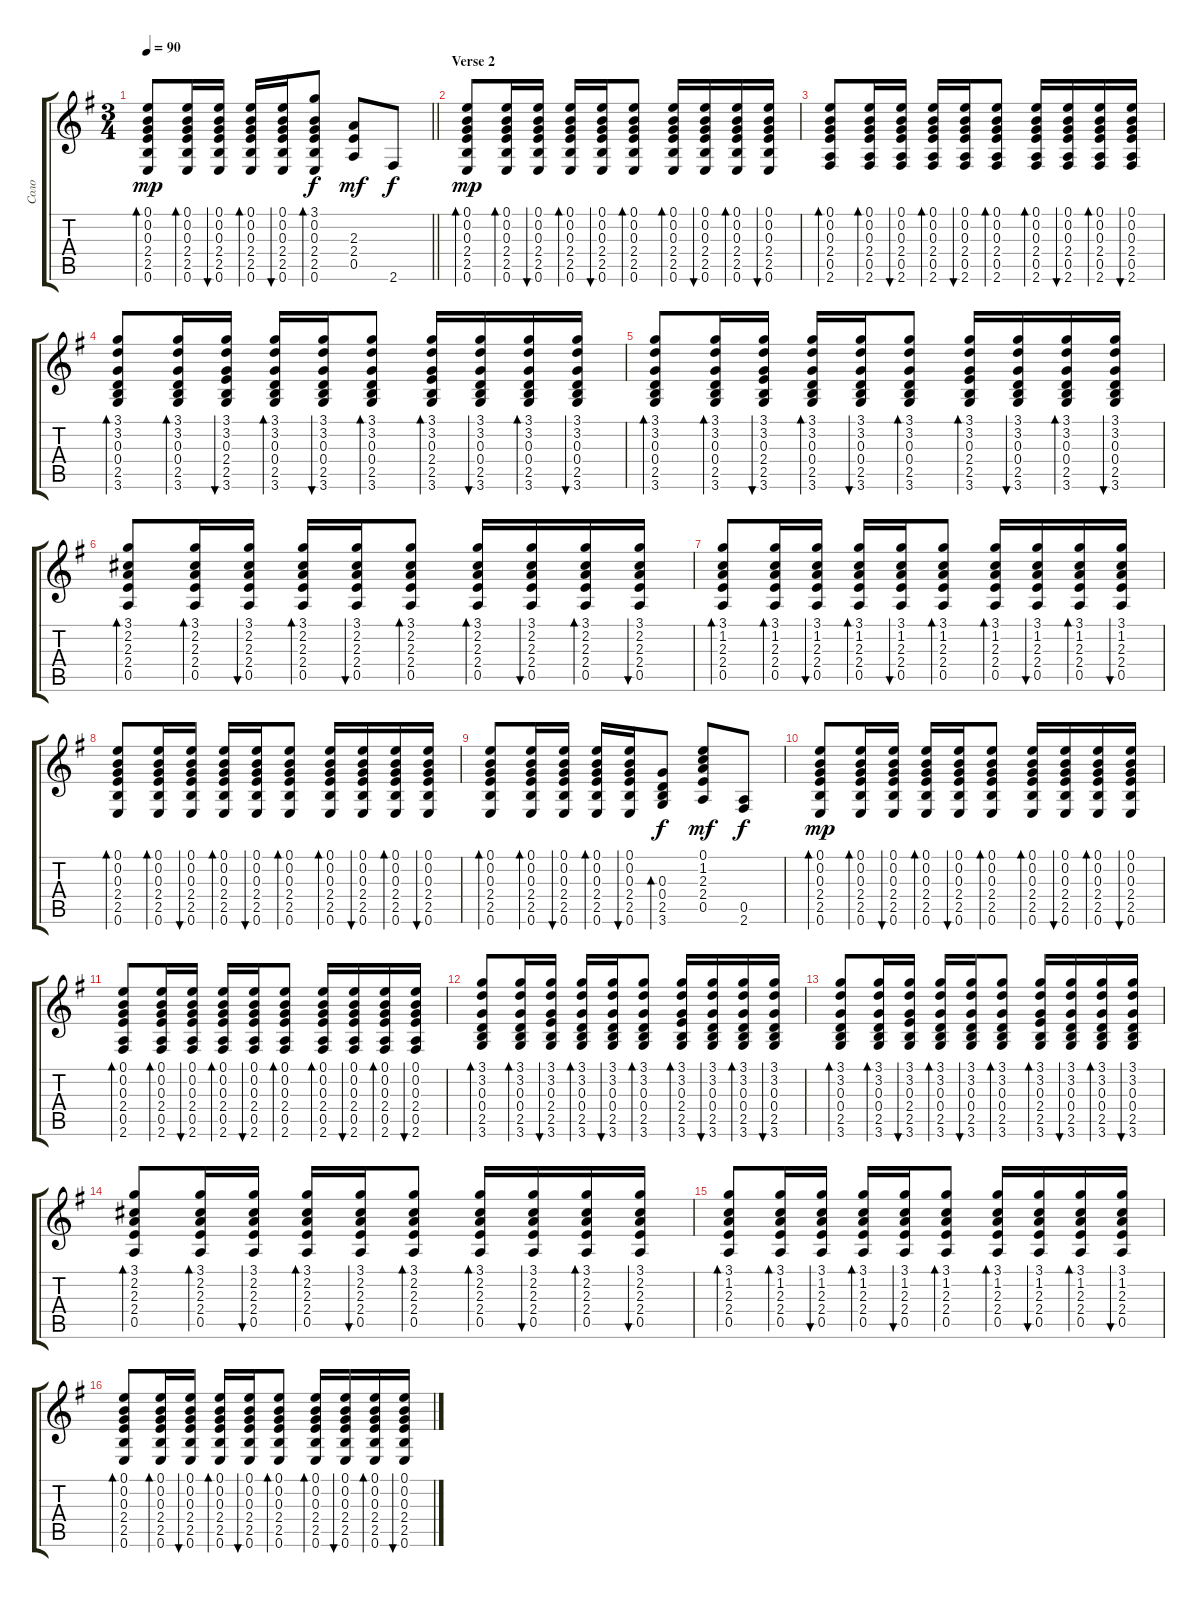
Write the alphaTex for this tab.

\track ("Соло" "Соло") {instrument acousticguitarsteel}
\staff {score tabs}
\tuning (E4 B3 G3 D3 A2 E2) {hide}
\ts (3 4)
\tempo 90
\clef g2
\barLineRight lightlight
\ks eminor
(0.1 0.2 0.3 2.4 2.5 0.6).8{bd 30 dy mp} (0.1 0.2 0.3 2.4 2.5 0.6).16{bd 30} (0.1 0.2 0.3 2.4 2.5 0.6).16{bu 30} (0.1 0.2 0.3 2.4 2.5 0.6).16{bd 30} (0.1 0.2 0.3 2.4 2.5 0.6).16{bu 30} (3.1 0.2 0.3 2.4 2.5 0.6).8{bd 30 dy f} (2.3 2.4 0.5).8{dy mf} 2.6.8{dy f} |
\section ("" "Verse 2")
(0.1 0.2 0.3 2.4 2.5 0.6).8{bd 30 dy mp} (0.1 0.2 0.3 2.4 2.5 0.6).16{bd 30} (0.1 0.2 0.3 2.4 2.5 0.6).16{bu 30} (0.1 0.2 0.3 2.4 2.5 0.6).16{bd 30} (0.1 0.2 0.3 2.4 2.5 0.6).16{bu 30} (0.1 0.2 0.3 2.4 2.5 0.6).8{bd 30} (0.1 0.2 0.3 2.4 2.5 0.6).16{bd 30} (0.1 0.2 0.3 2.4 2.5 0.6).16{bu 30} (0.1 0.2 0.3 2.4 2.5 0.6).16{bd 30} (0.1 0.2 0.3 2.4 2.5 0.6).16{bu 30} |
(0.1 0.2 0.3 2.4 0.5 2.6).8{bd 30} (0.1 0.2 0.3 2.4 0.5 2.6).16{bd 30} (0.1 0.2 0.3 2.4 0.5 2.6).16{bu 30} (0.1 0.2 0.3 2.4 0.5 2.6).16{bd 30} (0.1 0.2 0.3 2.4 0.5 2.6).16{bu 30} (0.1 0.2 0.3 2.4 0.5 2.6).8{bd 30} (0.1 0.2 0.3 2.4 0.5 2.6).16{bd 30} (0.1 0.2 0.3 2.4 0.5 2.6).16{bu 30} (0.1 0.2 0.3 2.4 0.5 2.6).16{bd 30} (0.1 0.2 0.3 2.4 0.5 2.6).16{bu 30} |
(3.1 3.2 0.3 0.4 2.5 3.6).8{bd 30} (3.1 3.2 0.3 0.4 2.5 3.6).16{bd 30} (3.1 3.2 0.3 2.4 2.5 3.6).16{bu 30} (3.1 3.2 0.3 0.4 2.5 3.6).16{bd 30} (3.1 3.2 0.3 0.4 2.5 3.6).16{bu 30} (3.1 3.2 0.3 0.4 2.5 3.6).8{bd 30} (3.1 3.2 0.3 2.4 2.5 3.6).16{bd 30} (3.1 3.2 0.3 0.4 2.5 3.6).16{bu 30} (3.1 3.2 0.3 0.4 2.5 3.6).16{bd 30} (3.1 3.2 0.3 0.4 2.5 3.6).16{bu 30} |
(3.1 3.2 0.3 0.4 2.5 3.6).8{bd 30} (3.1 3.2 0.3 0.4 2.5 3.6).16{bd 30} (3.1 3.2 0.3 2.4 2.5 3.6).16{bu 30} (3.1 3.2 0.3 0.4 2.5 3.6).16{bd 30} (3.1 3.2 0.3 0.4 2.5 3.6).16{bu 30} (3.1 3.2 0.3 0.4 2.5 3.6).8{bd 30} (3.1 3.2 0.3 2.4 2.5 3.6).16{bd 30} (3.1 3.2 0.3 0.4 2.5 3.6).16{bu 30} (3.1 3.2 0.3 0.4 2.5 3.6).16{bd 30} (3.1 3.2 0.3 0.4 2.5 3.6).16{bu 30} |
(3.1 2.2 2.3 2.4 0.5).8{bd 30} (3.1 2.2 2.3 2.4 0.5).16{bd 30} (3.1 2.2 2.3 2.4 0.5).16{bu 30} (3.1 2.2 2.3 2.4 0.5).16{bd 30} (3.1 2.2 2.3 2.4 0.5).16{bu 30} (3.1 2.2 2.3 2.4 0.5).8{bd 30} (3.1 2.2 2.3 2.4 0.5).16{bd 30} (3.1 2.2 2.3 2.4 0.5).16{bu 30} (3.1 2.2 2.3 2.4 0.5).16{bd 30} (3.1 2.2 2.3 2.4 0.5).16{bu 30} |
(3.1 1.2 2.3 2.4 0.5).8{bd 30} (3.1 1.2 2.3 2.4 0.5).16{bd 30} (3.1 1.2 2.3 2.4 0.5).16{bu 30} (3.1 1.2 2.3 2.4 0.5).16{bd 30} (3.1 1.2 2.3 2.4 0.5).16{bu 30} (3.1 1.2 2.3 2.4 0.5).8{bd 30} (3.1 1.2 2.3 2.4 0.5).16{bd 30} (3.1 1.2 2.3 2.4 0.5).16{bu 30} (3.1 1.2 2.3 2.4 0.5).16{bd 30} (3.1 1.2 2.3 2.4 0.5).16{bu 30} |
(0.1 0.2 0.3 2.4 2.5 0.6).8{bd 30} (0.1 0.2 0.3 2.4 2.5 0.6).16{bd 30} (0.1 0.2 0.3 2.4 2.5 0.6).16{bu 30} (0.1 0.2 0.3 2.4 2.5 0.6).16{bd 30} (0.1 0.2 0.3 2.4 2.5 0.6).16{bu 30} (0.1 0.2 0.3 2.4 2.5 0.6).8{bd 30} (0.1 0.2 0.3 2.4 2.5 0.6).16{bd 30} (0.1 0.2 0.3 2.4 2.5 0.6).16{bu 30} (0.1 0.2 0.3 2.4 2.5 0.6).16{bd 30} (0.1 0.2 0.3 2.4 2.5 0.6).16{bu 30} |
(0.1 0.2 0.3 2.4 2.5 0.6).8{bd 30} (0.1 0.2 0.3 2.4 2.5 0.6).16{bd 30} (0.1 0.2 0.3 2.4 2.5 0.6).16{bu 30} (0.1 0.2 0.3 2.4 2.5 0.6).16{bd 30} (0.1 0.2 0.3 2.4 2.5 0.6).16{bu 30} (0.3 0.4 2.5 3.6).8{bd 30 dy f} (0.1 1.2 2.3 2.4 0.5).8{dy mf} (0.5 2.6).8{dy f} |
(0.1 0.2 0.3 2.4 2.5 0.6).8{bd 30 dy mp} (0.1 0.2 0.3 2.4 2.5 0.6).16{bd 30} (0.1 0.2 0.3 2.4 2.5 0.6).16{bu 30} (0.1 0.2 0.3 2.4 2.5 0.6).16{bd 30} (0.1 0.2 0.3 2.4 2.5 0.6).16{bu 30} (0.1 0.2 0.3 2.4 2.5 0.6).8{bd 30} (0.1 0.2 0.3 2.4 2.5 0.6).16{bd 30} (0.1 0.2 0.3 2.4 2.5 0.6).16{bu 30} (0.1 0.2 0.3 2.4 2.5 0.6).16{bd 30} (0.1 0.2 0.3 2.4 2.5 0.6).16{bu 30} |
(0.1 0.2 0.3 2.4 0.5 2.6).8{bd 30} (0.1 0.2 0.3 2.4 0.5 2.6).16{bd 30} (0.1 0.2 0.3 2.4 0.5 2.6).16{bu 30} (0.1 0.2 0.3 2.4 0.5 2.6).16{bd 30} (0.1 0.2 0.3 2.4 0.5 2.6).16{bu 30} (0.1 0.2 0.3 2.4 0.5 2.6).8{bd 30} (0.1 0.2 0.3 2.4 0.5 2.6).16{bd 30} (0.1 0.2 0.3 2.4 0.5 2.6).16{bu 30} (0.1 0.2 0.3 2.4 0.5 2.6).16{bd 30} (0.1 0.2 0.3 2.4 0.5 2.6).16{bu 30} |
(3.1 3.2 0.3 0.4 2.5 3.6).8{bd 30} (3.1 3.2 0.3 0.4 2.5 3.6).16{bd 30} (3.1 3.2 0.3 2.4 2.5 3.6).16{bu 30} (3.1 3.2 0.3 0.4 2.5 3.6).16{bd 30} (3.1 3.2 0.3 0.4 2.5 3.6).16{bu 30} (3.1 3.2 0.3 0.4 2.5 3.6).8{bd 30} (3.1 3.2 0.3 2.4 2.5 3.6).16{bd 30} (3.1 3.2 0.3 0.4 2.5 3.6).16{bu 30} (3.1 3.2 0.3 0.4 2.5 3.6).16{bd 30} (3.1 3.2 0.3 0.4 2.5 3.6).16{bu 30} |
(3.1 3.2 0.3 0.4 2.5 3.6).8{bd 30} (3.1 3.2 0.3 0.4 2.5 3.6).16{bd 30} (3.1 3.2 0.3 2.4 2.5 3.6).16{bu 30} (3.1 3.2 0.3 0.4 2.5 3.6).16{bd 30} (3.1 3.2 0.3 0.4 2.5 3.6).16{bu 30} (3.1 3.2 0.3 0.4 2.5 3.6).8{bd 30} (3.1 3.2 0.3 2.4 2.5 3.6).16{bd 30} (3.1 3.2 0.3 0.4 2.5 3.6).16{bu 30} (3.1 3.2 0.3 0.4 2.5 3.6).16{bd 30} (3.1 3.2 0.3 0.4 2.5 3.6).16{bu 30} |
(3.1 2.2 2.3 2.4 0.5).8{bd 30} (3.1 2.2 2.3 2.4 0.5).16{bd 30} (3.1 2.2 2.3 2.4 0.5).16{bu 30} (3.1 2.2 2.3 2.4 0.5).16{bd 30} (3.1 2.2 2.3 2.4 0.5).16{bu 30} (3.1 2.2 2.3 2.4 0.5).8{bd 30} (3.1 2.2 2.3 2.4 0.5).16{bd 30} (3.1 2.2 2.3 2.4 0.5).16{bu 30} (3.1 2.2 2.3 2.4 0.5).16{bd 30} (3.1 2.2 2.3 2.4 0.5).16{bu 30} |
(3.1 1.2 2.3 2.4 0.5).8{bd 30} (3.1 1.2 2.3 2.4 0.5).16{bd 30} (3.1 1.2 2.3 2.4 0.5).16{bu 30} (3.1 1.2 2.3 2.4 0.5).16{bd 30} (3.1 1.2 2.3 2.4 0.5).16{bu 30} (3.1 1.2 2.3 2.4 0.5).8{bd 30} (3.1 1.2 2.3 2.4 0.5).16{bd 30} (3.1 1.2 2.3 2.4 0.5).16{bu 30} (3.1 1.2 2.3 2.4 0.5).16{bd 30} (3.1 1.2 2.3 2.4 0.5).16{bu 30} |
(0.1 0.2 0.3 2.4 2.5 0.6).8{bd 30} (0.1 0.2 0.3 2.4 2.5 0.6).16{bd 30} (0.1 0.2 0.3 2.4 2.5 0.6).16{bu 30} (0.1 0.2 0.3 2.4 2.5 0.6).16{bd 30} (0.1 0.2 0.3 2.4 2.5 0.6).16{bu 30} (0.1 0.2 0.3 2.4 2.5 0.6).8{bd 30} (0.1 0.2 0.3 2.4 2.5 0.6).16{bd 30} (0.1 0.2 0.3 2.4 2.5 0.6).16{bu 30} (0.1 0.2 0.3 2.4 2.5 0.6).16{bd 30} (0.1 0.2 0.3 2.4 2.5 0.6).16{bu 30}
